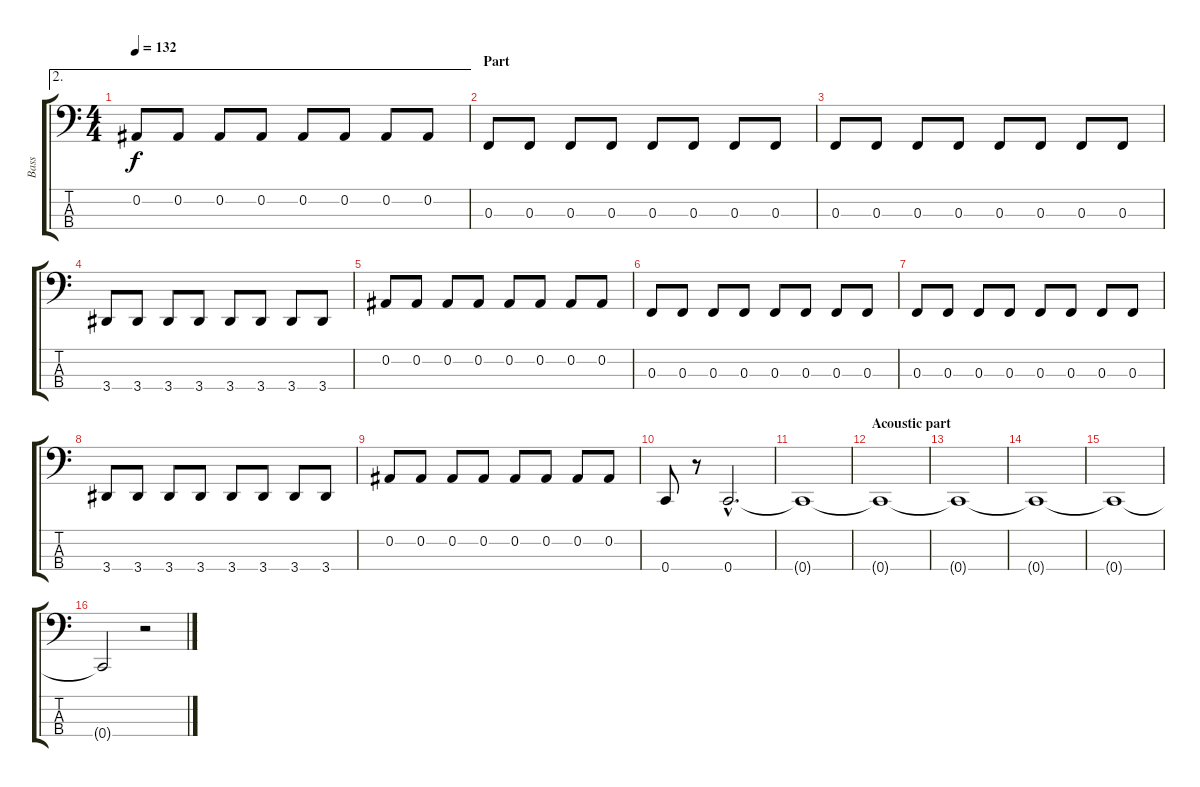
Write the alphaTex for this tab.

\track ("Bass" "Bass") {instrument electricbassfinger}
\staff {score tabs}
\tuning (Eb2 Bb1 F1 C1) {hide}
\ae 2
\ts (4 4)
\tempo 132
\clef f4
\ks c
0.2.8{dy f} 0.2.8 0.2.8 0.2.8 0.2.8 0.2.8 0.2.8 0.2.8 |
\section ("" "Part")
0.3.8 0.3.8 0.3.8 0.3.8 0.3.8 0.3.8 0.3.8 0.3.8 |
0.3.8 0.3.8 0.3.8 0.3.8 0.3.8 0.3.8 0.3.8 0.3.8 |
3.4.8 3.4.8 3.4.8 3.4.8 3.4.8 3.4.8 3.4.8 3.4.8 |
0.2.8 0.2.8 0.2.8 0.2.8 0.2.8 0.2.8 0.2.8 0.2.8 |
0.3.8 0.3.8 0.3.8 0.3.8 0.3.8 0.3.8 0.3.8 0.3.8 |
0.3.8 0.3.8 0.3.8 0.3.8 0.3.8 0.3.8 0.3.8 0.3.8 |
3.4.8 3.4.8 3.4.8 3.4.8 3.4.8 3.4.8 3.4.8 3.4.8 |
0.2.8 0.2.8 0.2.8 0.2.8 0.2.8 0.2.8 0.2.8 0.2.8 |
0.4.8 r.8 0.4{hac}.2{d} |
0.4{t}.1 |
\section ("" "Acoustic part")
0.4{t}.1 |
0.4{t}.1 |
0.4{t}.1{volume 4} |
0.4{t}.1{volume 0} |
0.4{t}.2 r.2
